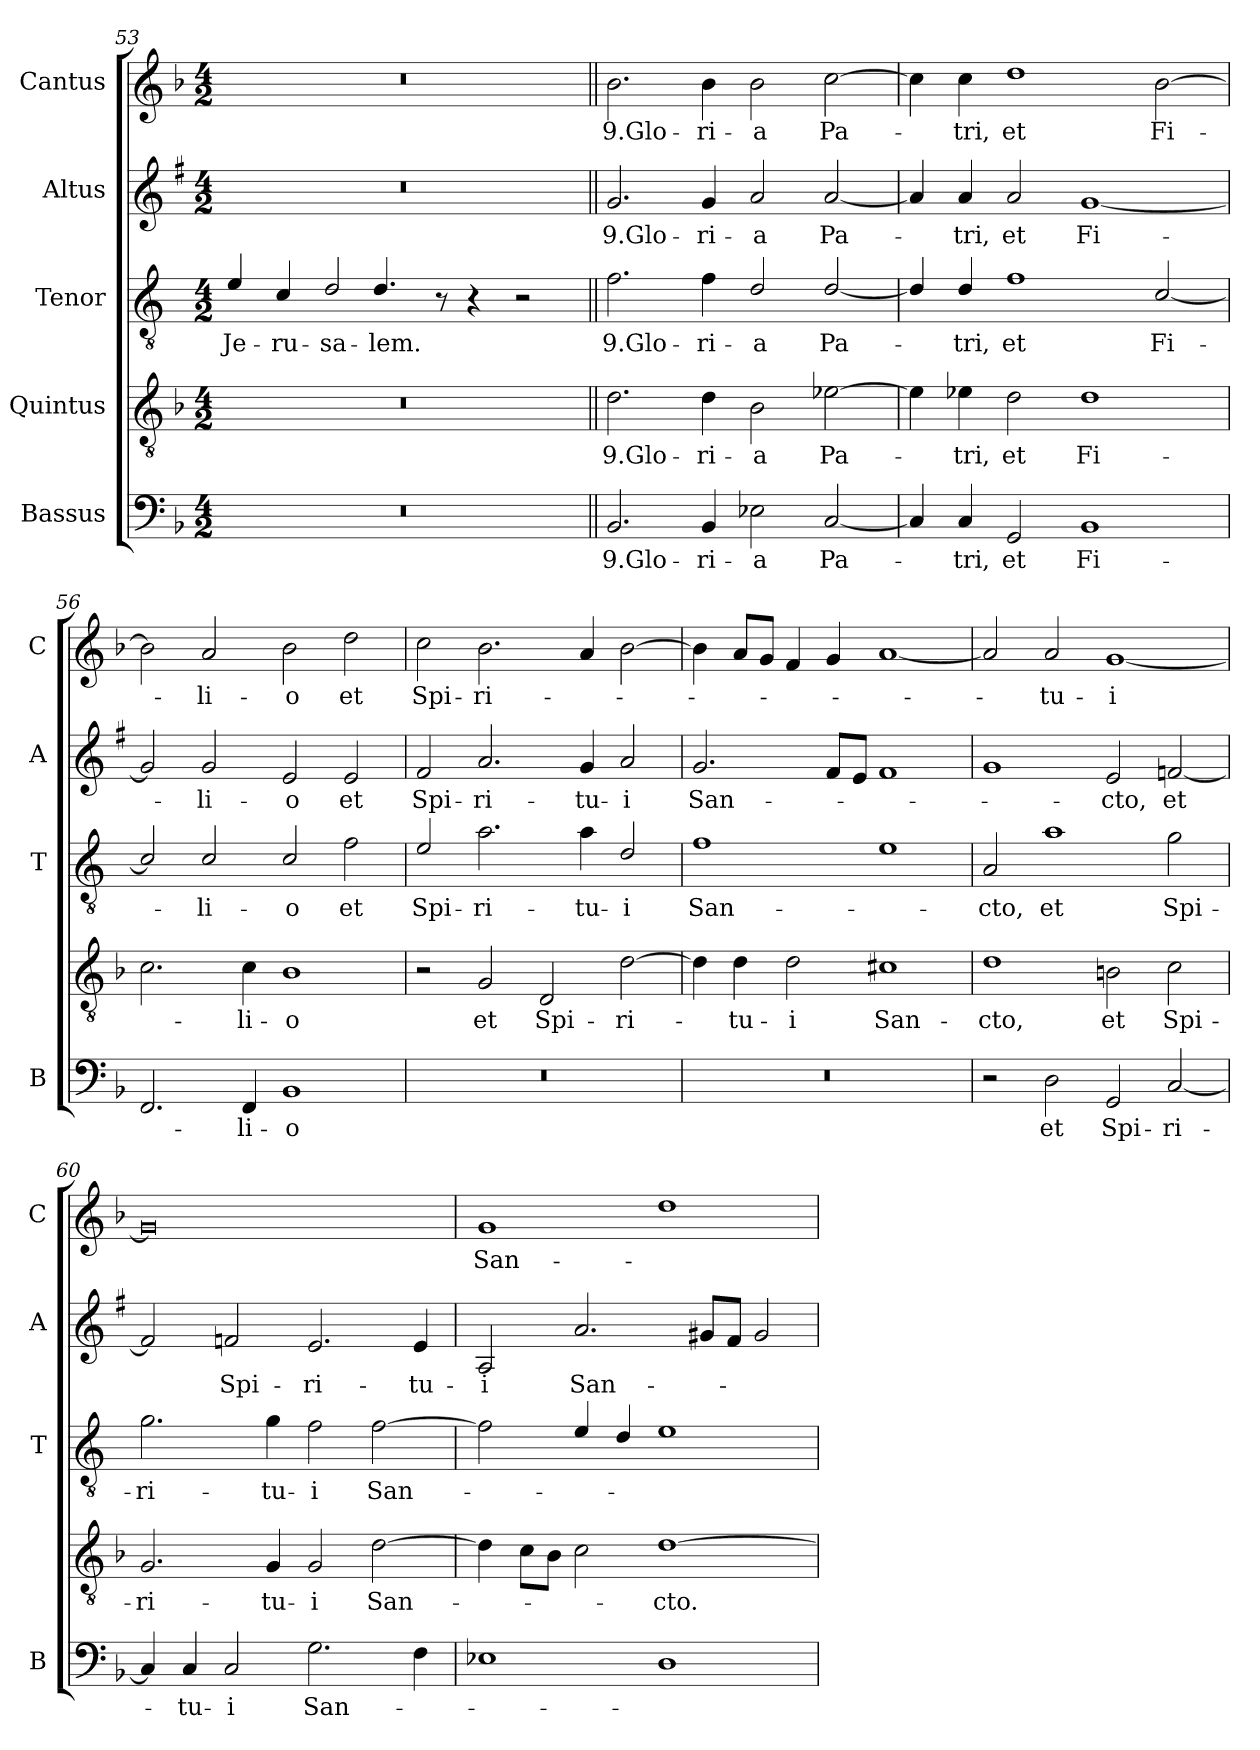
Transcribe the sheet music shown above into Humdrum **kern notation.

**kern	**text	**kern	**text	**kern	**text	**kern	**text	**kern	**text
*part5	*part5	*part4	*part4	*part3	*part3	*part2	*part2	*part1	*part1
*staff5	*staff5	*staff4	*staff4	*staff3	*staff3	*staff2	*staff2	*staff1	*staff1
*I"Bassus	*	*I"Quintus	*	*I"Tenor	*	*I"Altus	*	*I"Cantus	*
*I'B	*	*	*	*I'T	*	*I'A	*	*I'C	*
*clefF4	*	*clefGv2	*	*clefGv2	*	*clefG2	*	*clefG2	*
*	*	*	*	*ITrd4c7	*	*ITrd1c2	*	*	*
*k[b-]	*	*k[b-]	*	*k[b-]	*	*k[b-]	*	*k[b-]	*
*F:	*	*F:	*	*F:	*	*F:	*	*F:	*
*M4/2	*	*M4/2	*	*M4/2	*	*M4/2	*	*M4/2	*
=53	=53	=53	=53	=53	=53	=53	=53	=53	=53
!	!	!	!	!	!LO:LY:b	!	!	!	!
0r	.	0r	.	4A/	Je-	0r	.	0r	.
!	!	!	!	!	!LO:LY:b	!	!	!	!
.	.	.	.	4F/	-ru-	.	.	.	.
!	!	!	!	!LO:N:head=open	!LO:LY:b	!	!	!	!
.	.	.	.	4G/	-sa-	.	.	.	.
!	!	!	!	!	!LO:LY:b	!	!	!	!
.	.	.	.	4.G/	-lem.	.	.	.	.
.	.	.	.	8r	.	.	.	.	.
.	.	.	.	4r	.	.	.	.	.
.	.	.	.	2r	.	.	.	.	.
!!LO:LB:g=z
=54||	=54||	=54||	=54||	=54||	=54||	=54||	=54||	=54||	=54||
!	!LO:LY:b	!	!LO:LY:b	!	!LO:LY:b	!	!LO:LY:b	!	!LO:LY:b
2.BB-/	9.Glo-	2.d\	9.Glo-	2.B-\	9.Glo-	2.f/	9.Glo-	2.b-\	9.Glo-
!	!LO:LY:b	!	!LO:LY:b	!	!LO:LY:b	!	!LO:LY:b	!	!LO:LY:b
4BB-/	-ri-	4d\	-ri-	4B-\	-ri-	4f/	-ri-	4b-\	-ri-
!	!LO:LY:b	!	!LO:LY:b	!	!LO:LY:b	!	!LO:LY:b	!	!LO:LY:b
2E-X\	-a	2B-\	-a	2G/	-a	2g/	-a	2b-\	-a
!	!LO:LY:b	!	!LO:LY:b	!	!LO:LY:b	!	!LO:LY:b	!	!LO:LY:b
[2C/	Pa-	[2e-X\	Pa-	[2G/	Pa-	[2g/	Pa-	[2cc\	Pa-
=55	=55	=55	=55	=55	=55	=55	=55	=55	=55
4C/]	.	4e-\]	.	4G/]	.	4g/]	.	4cc\]	.
!	!LO:LY:b	!	!LO:LY:b	!	!LO:LY:b	!	!LO:LY:b	!	!LO:LY:b
4C/	-tri,	4e-X\	-tri,	4G/	-tri,	4g/	-tri,	4cc\	-tri,
!	!LO:LY:b	!	!LO:LY:b	!	!LO:LY:b	!	!LO:LY:b	!	!LO:LY:b
2GG/	et	2d\	et	1B-	et	2g/	et	1dd	et
!	!LO:LY:b	!	!LO:LY:b	!	!	!	!LO:LY:b	!	!
1BB-	Fi-	1d	Fi-	.	.	[1f	Fi-	.	.
!	!	!	!	!	!LO:LY:b	!	!	!	!LO:LY:b
.	.	.	.	[2F/	Fi-	.	.	[2b-\	Fi-
=56	=56	=56	=56	=56	=56	=56	=56	=56	=56
2.FF/	.	2.c\	.	2F/]	.	2f/]	.	2b-\]	.
!	!	!	!	!	!LO:LY:b	!	!LO:LY:b	!	!LO:LY:b
.	.	.	.	2F/	-li-	2f/	-li-	2a/	-li-
!	!LO:LY:b	!	!LO:LY:b	!	!	!	!	!	!
4FF/	-li-	4c\	-li-	.	.	.	.	.	.
!	!LO:LY:b	!	!LO:LY:b	!	!LO:LY:b	!	!LO:LY:b	!	!LO:LY:b
1BB-	-o	1B-	-o	2F/	-o	2d/	-o	2b-\	-o
!	!	!	!	!	!LO:LY:b	!	!LO:LY:b	!	!LO:LY:b
.	.	.	.	2B-\	et	2d/	et	2dd\	et
=57	=57	=57	=57	=57	=57	=57	=57	=57	=57
!	!	!	!	!	!LO:LY:b	!	!LO:LY:b	!	!LO:LY:b
0r	.	2r	.	2A/	Spi-	2e/	Spi-	2cc\	Spi-
!	!	!	!LO:LY:b	!	!LO:LY:b	!	!LO:LY:b	!	!LO:LY:b
.	.	2G/	et	2.d\	-ri-	2.g/	-ri-	2.b-\	-ri-
!	!	!	!LO:LY:b	!	!	!	!	!	!
.	.	2D/	Spi-	.	.	.	.	.	.
!	!	!	!	!	!LO:LY:b	!	!LO:LY:b	!	!
.	.	.	.	4d\	-tu-	4f/	-tu-	4a/	.
!	!	!	!LO:LY:b	!	!LO:LY:b	!	!LO:LY:b	!	!
.	.	[2d\	-ri-	2G/	-i	2g/	-i	[2b-\	.
=58	=58	=58	=58	=58	=58	=58	=58	=58	=58
!	!	!	!	!	!LO:LY:b	!	!LO:LY:b	!	!
0r	.	4d\]	.	1B-	San-	2.f/	San-	4b-\]	.
!	!	!	!LO:LY:b	!	!	!	!	!	!
.	.	4d\	-tu-	.	.	.	.	8a/L	.
.	.	.	.	.	.	.	.	8g/J	.
!	!	!	!LO:LY:b	!	!	!	!	!	!
.	.	2d\	-i	.	.	.	.	4f/	.
.	.	.	.	.	.	8e/L	.	4g/	.
.	.	.	.	.	.	8d/J	.	.	.
!	!	!	!LO:LY:b	!	!	!	!	!	!
.	.	1c#X	San-	1A	.	1e	.	[1a	.
=59	=59	=59	=59	=59	=59	=59	=59	=59	=59
!	!	!	!LO:LY:b	!	!LO:LY:b	!	!	!	!
2r	.	1d	-cto,	2D/	-cto,	1f	.	2a/]	.
!	!LO:LY:b	!	!	!	!LO:LY:b	!	!	!	!LO:LY:b
2D\	et	.	.	1d	et	.	.	2a/	-tu-
!	!LO:LY:b	!	!LO:LY:b	!	!	!	!LO:LY:b	!	!LO:LY:b
2GG/	Spi-	2Bn\	et	.	.	2d/	-cto,	[1g	-i
!	!LO:LY:b	!	!LO:LY:b	!	!LO:LY:b	!	!LO:LY:b	!	!
[2C/	-ri-	2c\	Spi-	2c\	Spi-	[2e-X/	et	.	.
=60	=60	=60	=60	=60	=60	=60	=60	=60	=60
!	!	!	!LO:LY:b	!	!LO:LY:b	!	!	!	!
4C/]	.	2.G/	-ri-	2.c\	-ri-	2e-/]	.	0g]	.
!	!LO:LY:b	!	!	!	!	!	!	!	!
4C/	-tu-	.	.	.	.	.	.	.	.
!	!LO:LY:b	!	!	!	!	!	!LO:LY:b	!	!
2C/	-i	.	.	.	.	2e-X/	Spi-	.	.
!	!	!	!LO:LY:b	!	!LO:LY:b	!	!	!	!
.	.	4G/	-tu-	4c\	-tu-	.	.	.	.
!	!LO:LY:b	!	!LO:LY:b	!	!LO:LY:b	!	!LO:LY:b	!	!
2.G\	San-	2G/	-i	2B-\	-i	2.d/	-ri-	.	.
!	!	!	!LO:LY:b	!	!LO:LY:b	!	!	!	!
.	.	[2d\	San-	[2B-\	San-	.	.	.	.
!	!	!	!	!	!	!	!LO:LY:b	!	!
4F\	.	.	.	.	.	4d/	-tu-	.	.
!!LO:PB:g=z
=61	=61	=61	=61	=61	=61	=61	=61	=61	=61
!	!	!	!	!	!	!	!LO:LY:b	!	!LO:LY:b
1E-X	.	4d\]	.	2B-\]	.	2G/	-i	1g	San-
.	.	8c\L	.	.	.	.	.	.	.
.	.	8B-\J	.	.	.	.	.	.	.
!	!	!	!	!	!	!	!LO:LY:b	!	!
.	.	2c\	.	4A/	.	2.g/	San-	.	.
.	.	.	.	4G/	.	.	.	.	.
!	!	!	!LO:LY:b	!	!	!	!	!	!
1D	.	[1d	-cto.	1A	.	.	.	1dd	.
.	.	.	.	.	.	8f#X/L	.	.	.
.	.	.	.	.	.	8e/J	.	.	.
.	.	.	.	.	.	2f#/	.	.	.
=	=	=	=	=	=	=	=	=	=
*-	*-	*-	*-	*-	*-	*-	*-	*-	*-
